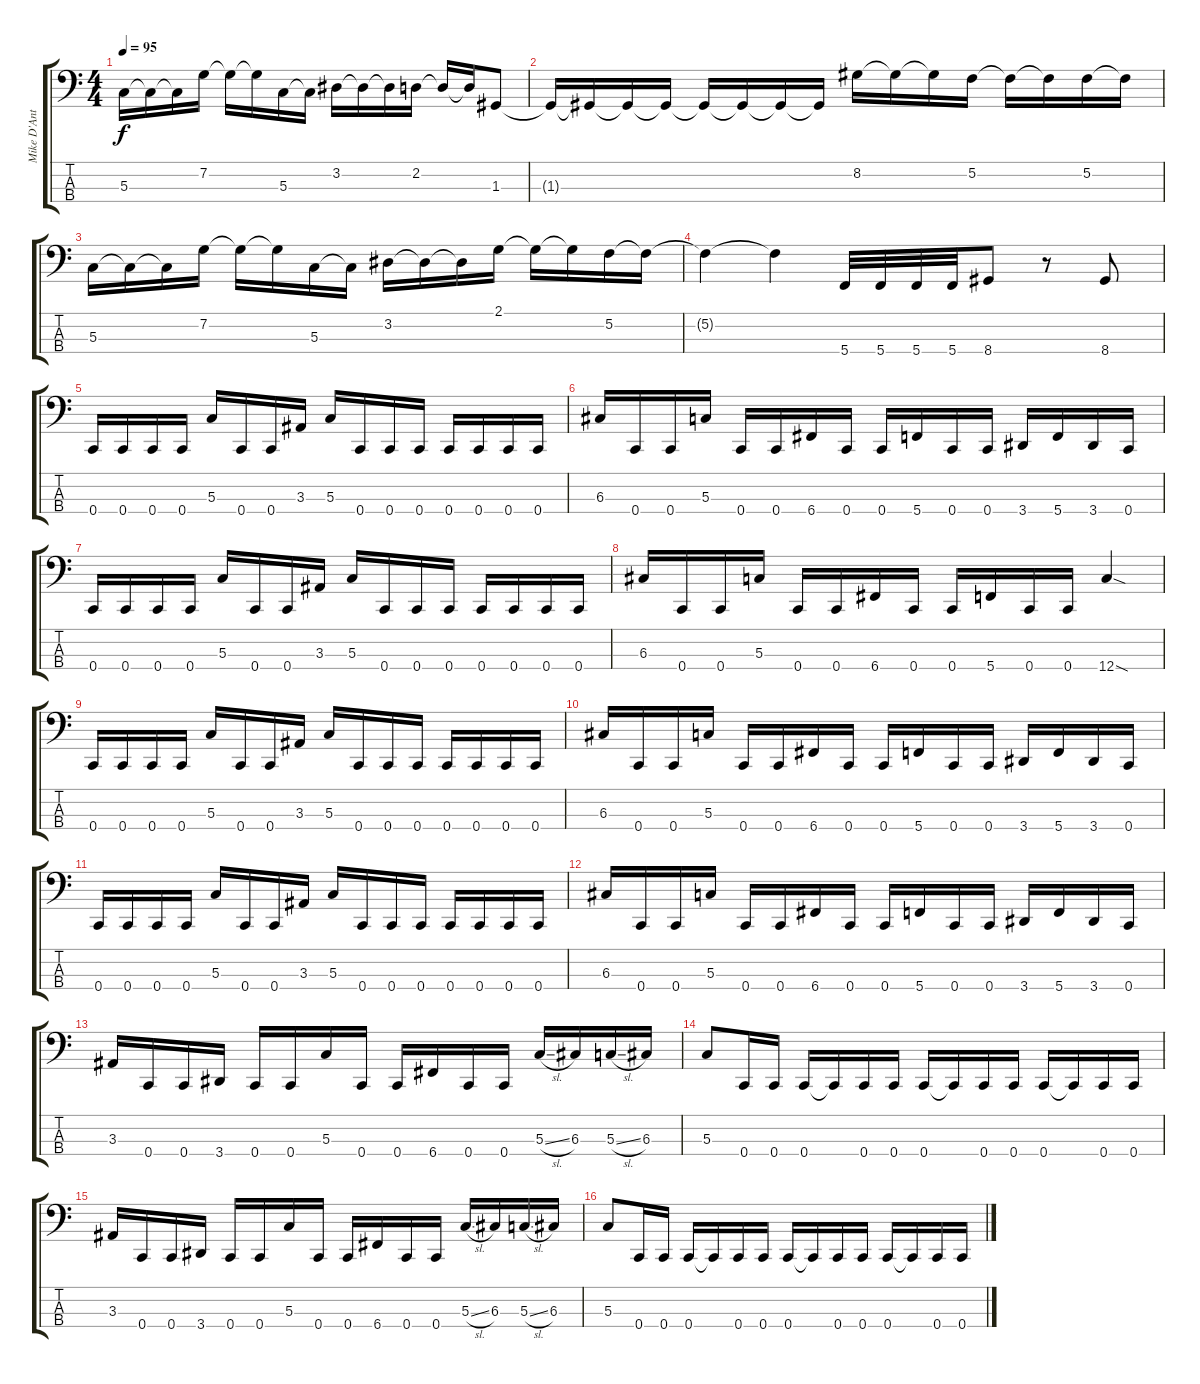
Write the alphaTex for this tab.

\track ("Mike D'Antonio" "Mike D'Ant") {instrument electricbasspick}
\staff {score tabs}
\tuning (F2 C2 G1 C1) {hide}
\ts (4 4)
\tempo 95
\clef f4
\ks c
5.3.16{dy f} 5.3{t}.16 5.3{t}.16 7.2.16 7.2{t}.16 7.2{t}.16 5.3.16 5.3{t}.16 3.2.16 3.2{t}.16 3.2{t}.16 2.2.16 2.2{t}.16 2.2{t}.16 1.3.8 |
1.3{t}.16 1.3{t}.16 1.3{t}.16 1.3{t}.16 1.3{t}.16 1.3{t}.16 1.3{t}.16 1.3{t}.16 8.2.16 8.2{t}.16 8.2{t}.16 5.2.16 5.2{t}.16 5.2{t}.16 5.2.16 5.2{t}.16 |
5.3.16 5.3{t}.16 5.3{t}.16 7.2.16 7.2{t}.16 7.2{t}.16 5.3.16 5.3{t}.16 3.2.16 3.2{t}.16 3.2{t}.16 2.1.16 2.1{t}.16 2.1{t}.16 5.2.16 5.2{t}.16 |
5.2{t}.4 5.2{t}.4 5.4.32 5.4.32 5.4.32 5.4.32 8.4.8 r.8 8.4.8 |
0.4.16 0.4.16 0.4.16 0.4.16 5.3.16 0.4.16 0.4.16 3.3.16 5.3.16 0.4.16 0.4.16 0.4.16 0.4.16 0.4.16 0.4.16 0.4.16 |
6.3.16 0.4.16 0.4.16 5.3.16 0.4.16 0.4.16 6.4.16 0.4.16 0.4.16 5.4.16 0.4.16 0.4.16 3.4.16 5.4.16 3.4.16 0.4.16 |
0.4.16 0.4.16 0.4.16 0.4.16 5.3.16 0.4.16 0.4.16 3.3.16 5.3.16 0.4.16 0.4.16 0.4.16 0.4.16 0.4.16 0.4.16 0.4.16 |
6.3.16 0.4.16 0.4.16 5.3.16 0.4.16 0.4.16 6.4.16 0.4.16 0.4.16 5.4.16 0.4.16 0.4.16 12.4{sod}.4 |
0.4.16 0.4.16 0.4.16 0.4.16 5.3.16 0.4.16 0.4.16 3.3.16 5.3.16 0.4.16 0.4.16 0.4.16 0.4.16 0.4.16 0.4.16 0.4.16 |
6.3.16 0.4.16 0.4.16 5.3.16 0.4.16 0.4.16 6.4.16 0.4.16 0.4.16 5.4.16 0.4.16 0.4.16 3.4.16 5.4.16 3.4.16 0.4.16 |
0.4.16 0.4.16 0.4.16 0.4.16 5.3.16 0.4.16 0.4.16 3.3.16 5.3.16 0.4.16 0.4.16 0.4.16 0.4.16 0.4.16 0.4.16 0.4.16 |
6.3.16 0.4.16 0.4.16 5.3.16 0.4.16 0.4.16 6.4.16 0.4.16 0.4.16 5.4.16 0.4.16 0.4.16 3.4.16 5.4.16 3.4.16 0.4.16 |
3.3.16 0.4.16 0.4.16 3.4.16 0.4.16 0.4.16 5.3.16 0.4.16 0.4.16 6.4.16 0.4.16 0.4.16 5.3{sl}.16 6.3.16 5.3{sl}.16 6.3.16 |
5.3.8 0.4.16 0.4.16 0.4.16 0.4{t}.16 0.4.16 0.4.16 0.4.16 0.4{t}.16 0.4.16 0.4.16 0.4.16 0.4{t}.16 0.4.16 0.4.16 |
3.3.16 0.4.16 0.4.16 3.4.16 0.4.16 0.4.16 5.3.16 0.4.16 0.4.16 6.4.16 0.4.16 0.4.16 5.3{sl}.16 6.3.16 5.3{sl}.16 6.3.16 |
5.3.8 0.4.16 0.4.16 0.4.16 0.4{t}.16 0.4.16 0.4.16 0.4.16 0.4{t}.16 0.4.16 0.4.16 0.4.16 0.4{t}.16 0.4.16 0.4.16
